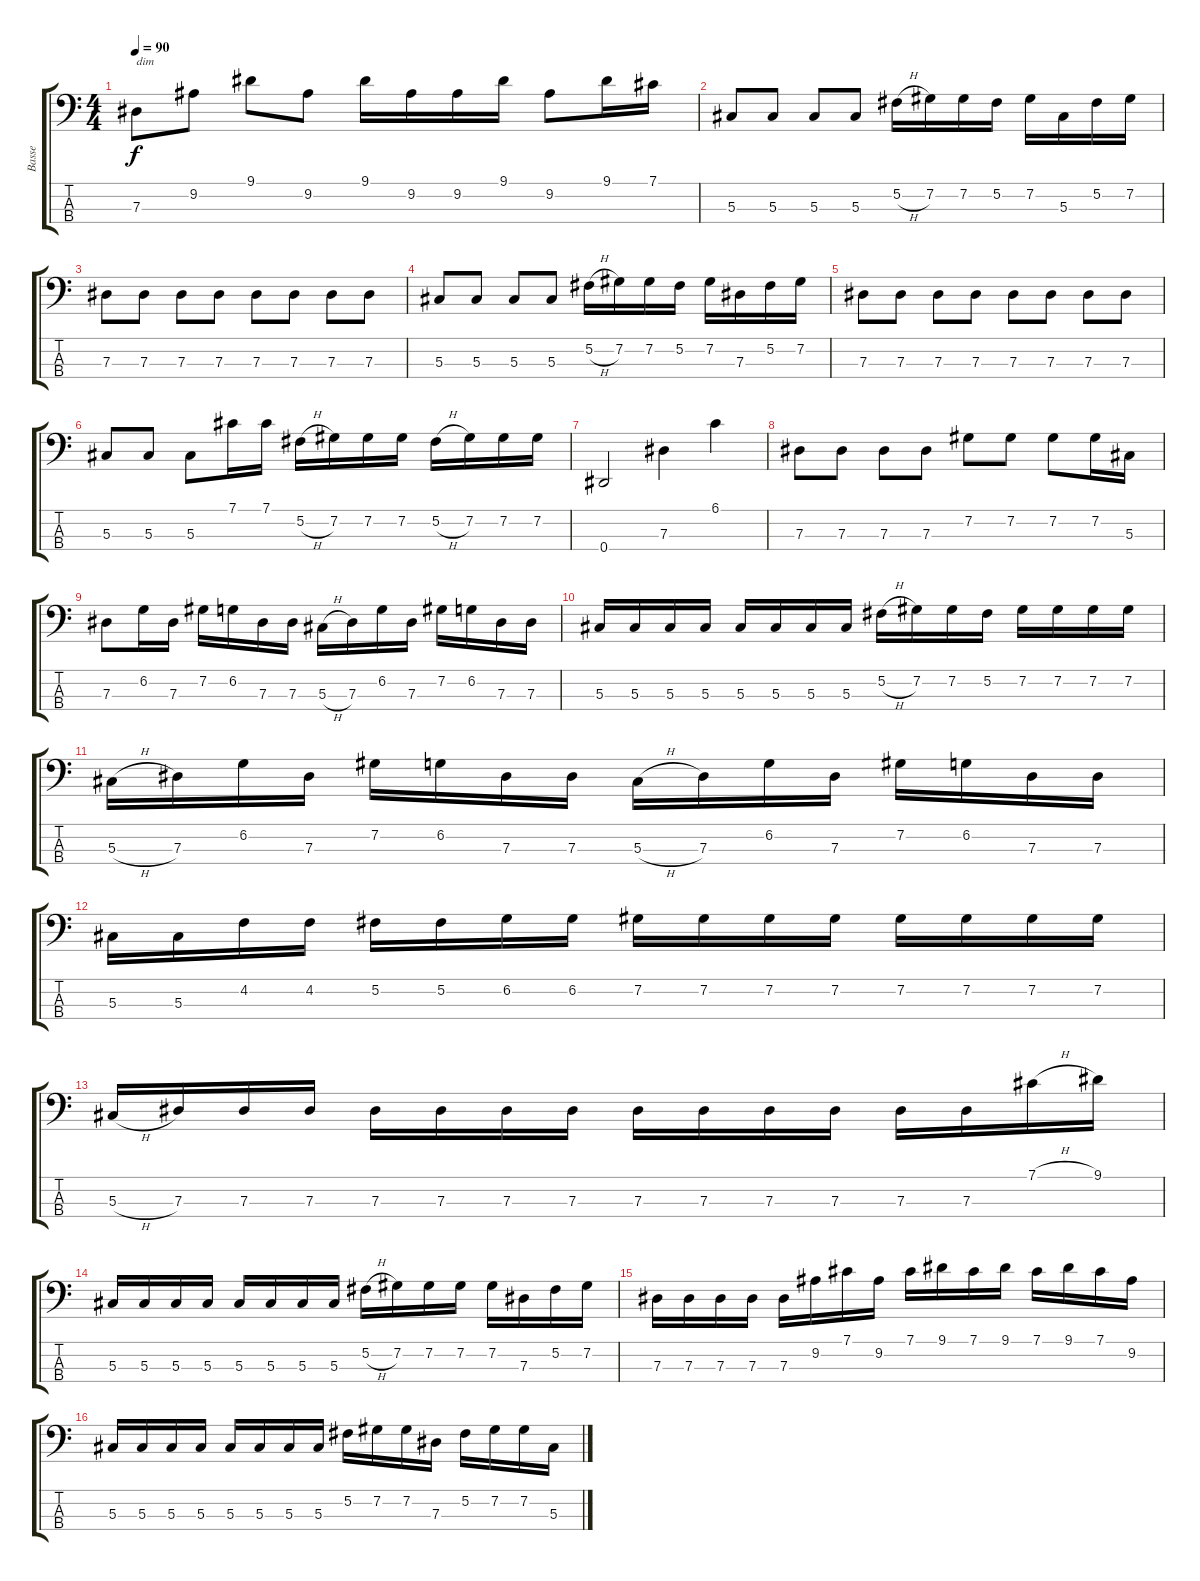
\track ("Basse" "Basse") {instrument electricbasspick}
\staff {score tabs}
\tuning (Gb2 Db2 Ab1 Eb1) {hide}
\ts (4 4)
\tempo 90
\clef f4
\ks c
7.3.8{txt "dim" dy f volume 7} 9.2.8 9.1.8 9.2.8 9.1.16 9.2.16 9.2.16 9.1.16 9.2.8 9.1.16 7.1.16 |
5.3.8 5.3.8 5.3.8 5.3.8 5.2{h}.16 7.2.16 7.2.16 5.2.16 7.2.16 5.3.16 5.2.16 7.2.16 |
7.3.8 7.3.8 7.3.8 7.3.8 7.3.8 7.3.8 7.3.8 7.3.8 |
5.3.8 5.3.8 5.3.8 5.3.8 5.2{h}.16 7.2.16 7.2.16 5.2.16 7.2.16 7.3.16 5.2.16 7.2.16 |
7.3.8 7.3.8 7.3.8 7.3.8 7.3.8 7.3.8 7.3.8 7.3.8 |
5.3.8 5.3.8 5.3.8 7.1.16 7.1.16 5.2{h}.16 7.2.16 7.2.16 7.2.16 5.2{h}.16 7.2.16 7.2.16 7.2.16 |
0.4.2 7.3.4 6.1.4 |
7.3.8 7.3.8 7.3.8 7.3.8 7.2.8 7.2.8 7.2.8 7.2.16 5.3.16 |
7.3.8 6.2.16 7.3.16 7.2.16 6.2.16 7.3.16 7.3.16 5.3{h}.16 7.3.16 6.2.16 7.3.16 7.2.16 6.2.16 7.3.16 7.3.16 |
5.3.16 5.3.16 5.3.16 5.3.16 5.3.16 5.3.16 5.3.16 5.3.16 5.2{h}.16 7.2.16 7.2.16 5.2.16 7.2.16 7.2.16 7.2.16 7.2.16 |
5.3{h}.16 7.3.16 6.2.16 7.3.16 7.2.16 6.2.16 7.3.16 7.3.16 5.3{h}.16 7.3.16 6.2.16 7.3.16 7.2.16 6.2.16 7.3.16 7.3.16 |
5.3.16 5.3.16 4.2.16 4.2.16 5.2.16 5.2.16 6.2.16 6.2.16 7.2.16 7.2.16 7.2.16 7.2.16 7.2.16 7.2.16 7.2.16 7.2.16 |
5.3{h}.16 7.3.16 7.3.16 7.3.16 7.3.16 7.3.16 7.3.16 7.3.16 7.3.16 7.3.16 7.3.16 7.3.16 7.3.16 7.3.16 7.1{h}.16 9.1.16 |
5.3.16 5.3.16 5.3.16 5.3.16 5.3.16 5.3.16 5.3.16 5.3.16 5.2{h}.16 7.2.16 7.2.16 7.2.16 7.2.16 7.3.16 5.2.16 7.2.16 |
7.3.16 7.3.16 7.3.16 7.3.16 7.3.16 9.2.16 7.1.16 9.2.16 7.1.16 9.1.16 7.1.16 9.1.16 7.1.16 9.1.16 7.1.16 9.2.16 |
5.3.16 5.3.16 5.3.16 5.3.16 5.3.16 5.3.16 5.3.16 5.3.16 5.2.16 7.2.16 7.2.16 7.3.16 5.2.16 7.2.16 7.2.16 5.3.16
